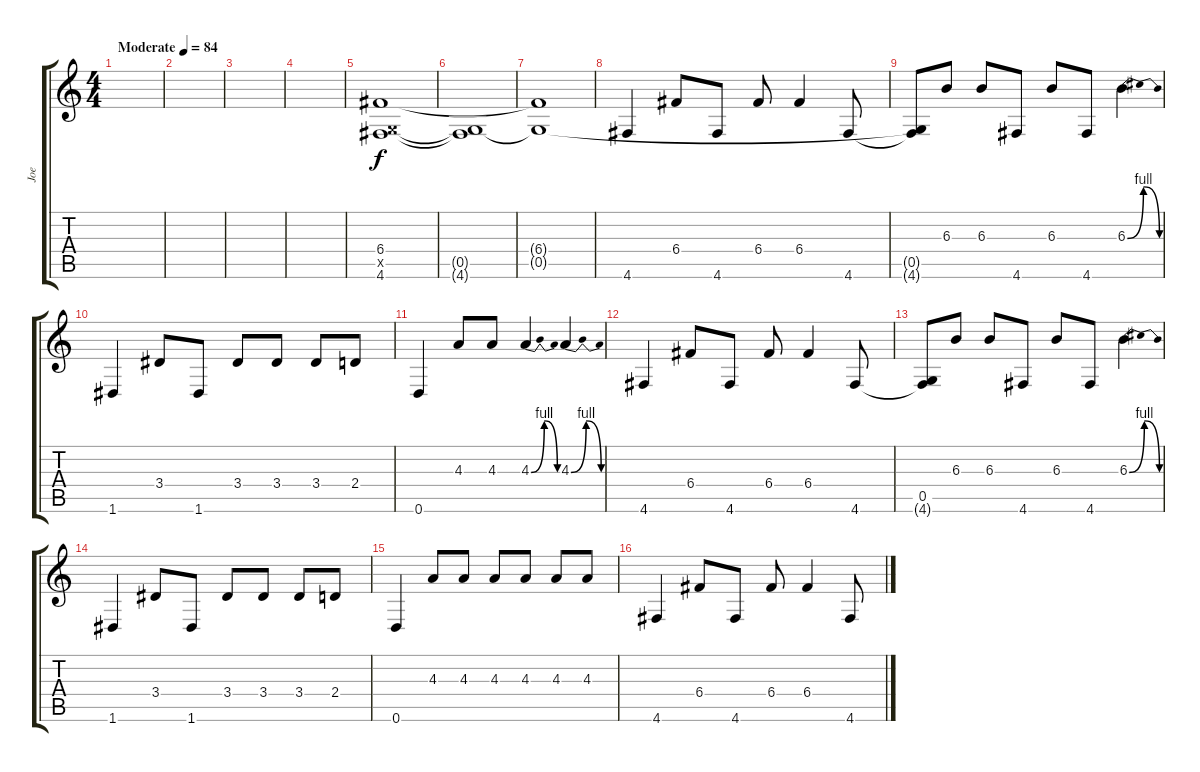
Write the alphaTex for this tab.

\track ("Joe" "Joe") {instrument overdrivenguitar}
\staff {score tabs}
\tuning (D4 A3 F3 C3 G2 D2) {hide}
\ts (4 4)
\tempo (84 "Moderate")
\clef g2
\ks c
|
|
|
|
(6.4 0.5{x} 4.6).1 |
(0.5{t} 4.6{t}).1 |
(6.4{t} 0.5{t}).1 |
4.6.4 6.4.8 4.6.8 6.4.8 6.4.4 4.6.8 |
(0.5{t} 4.6{t}).8 6.3.8 6.3.8 4.6.8 6.3.8 4.6.8 6.3{be (bendrelease 0 0 30 4 30 4 60 0)}.4 |
1.6.4 3.4.8 1.6.8 3.4.8 3.4.8 3.4.8 2.4.8 |
0.6.4 4.3.8 4.3.8 4.3{be (bendrelease 0 0 30 4 30 4 60 0)}.4 4.3{be (bendrelease 0 0 30 4 30 4 60 0)}.4 |
4.6.4 6.4.8 4.6.8 6.4.8 6.4.4 4.6.8 |
(0.5 4.6{t}).8 6.3.8 6.3.8 4.6.8 6.3.8 4.6.8 6.3{be (bendrelease 0 0 30 4 30 4 60 0)}.4 |
1.6.4 3.4.8 1.6.8 3.4.8 3.4.8 3.4.8 2.4.8 |
0.6.4 4.3.8 4.3.8 4.3.8 4.3.8 4.3.8 4.3.8 |
4.6.4 6.4.8 4.6.8 6.4.8 6.4.4 4.6.8
